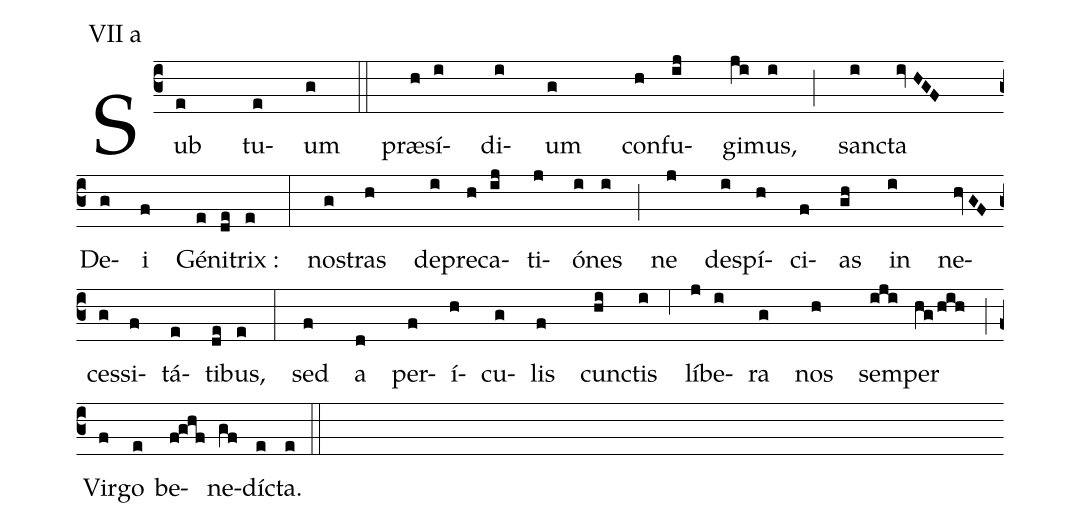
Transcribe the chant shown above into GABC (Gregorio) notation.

annotation: VII a;
%%
(c3)
Sub(e) tu(e)um(g) (::) præ(h)sí(i)di(i)um(g) con(h)fu(ij)gi(ji)mus,(i) (;)
san(i)cta(ivHGF) (z) De(g)i(f) Gé(e)ni(de)trix :(e) (:)
no(g)stras(h) de(i)pre(h)ca(ij)ti(j)ó(i)nes(i) (;)
ne(j) de(i)spí(h)ci(f)as(gh) in(i) ne(hvGFz)ces(g)si(f)tá(e)ti(de)bus,(e) (:)
sed(f) a(d) per(f)í(h)cu(g)lis(f) cun(hi)ctis(i) (;6)
lí(j)be(i)ra(g) nos(h) sem(iji)per(hg/hih) (;) (z)
Vir(f)go(e) be(f!ghf)ne(gf)dí(e)cta.(e) (::) (Z)
% <c>T.P.</c> -cta.(ef) Al(g)le(f)lu(e)ia(e) (::)
